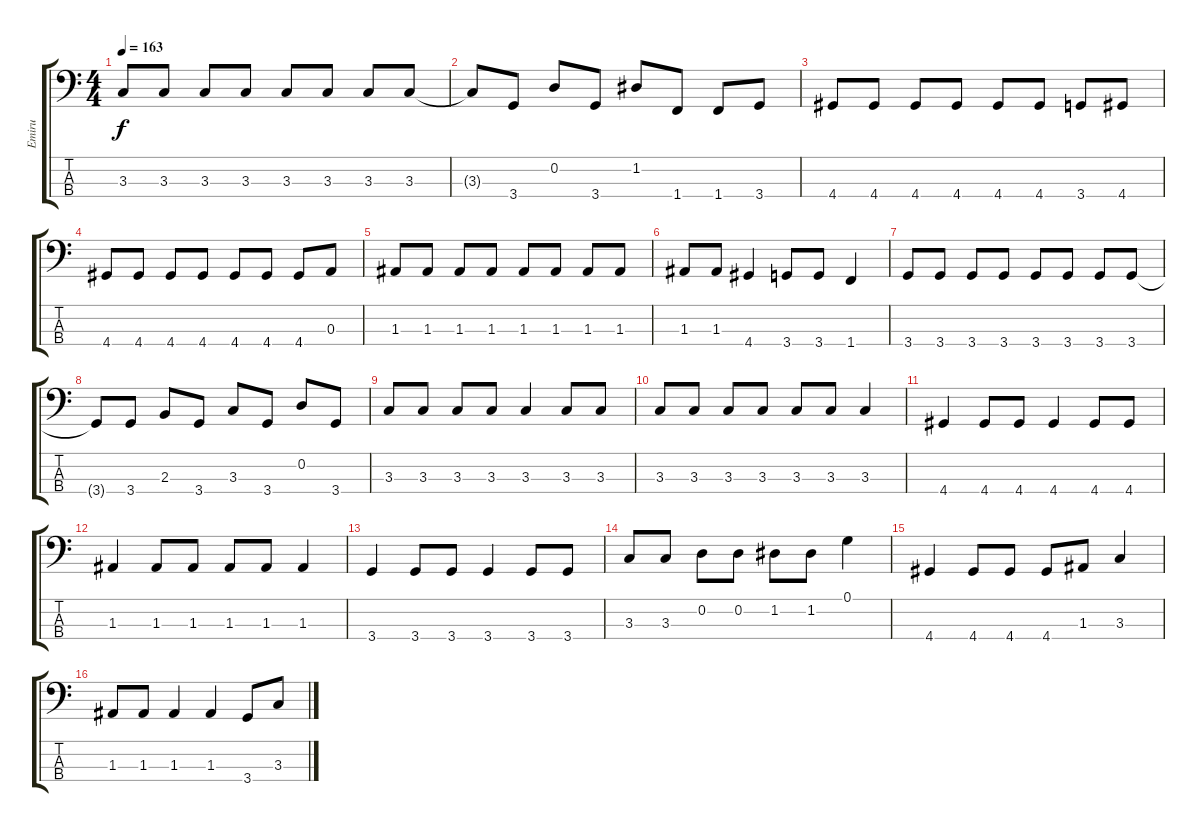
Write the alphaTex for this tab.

\track ("Emiru" "Emiru") {instrument electricbasspick}
\staff {score tabs}
\tuning (G2 D2 A1 E1) {hide}
\ts (4 4)
\tempo 163
\clef f4
\ks c
3.3.8{dy f} 3.3.8 3.3.8 3.3.8 3.3.8 3.3.8 3.3.8 3.3.8 |
3.3{t}.8 3.4.8 0.2.8 3.4.8 1.2.8 1.4.8 1.4.8 3.4.8 |
4.4.8 4.4.8 4.4.8 4.4.8 4.4.8 4.4.8 3.4.8 4.4.8 |
4.4.8 4.4.8 4.4.8 4.4.8 4.4.8 4.4.8 4.4.8 0.3.8 |
1.3.8 1.3.8 1.3.8 1.3.8 1.3.8 1.3.8 1.3.8 1.3.8 |
1.3.8 1.3.8 4.4.4 3.4.8 3.4.8 1.4.4 |
3.4.8 3.4.8 3.4.8 3.4.8 3.4.8 3.4.8 3.4.8 3.4.8 |
3.4{t}.8 3.4.8 2.3.8 3.4.8 3.3.8 3.4.8 0.2.8 3.4.8 |
3.3.8 3.3.8 3.3.8 3.3.8 3.3.4 3.3.8 3.3.8 |
3.3.8 3.3.8 3.3.8 3.3.8 3.3.8 3.3.8 3.3.4 |
4.4.4 4.4.8 4.4.8 4.4.4 4.4.8 4.4.8 |
1.3.4 1.3.8 1.3.8 1.3.8 1.3.8 1.3.4 |
3.4.4 3.4.8 3.4.8 3.4.4 3.4.8 3.4.8 |
3.3.8 3.3.8 0.2.8 0.2.8 1.2.8 1.2.8 0.1.4 |
4.4.4 4.4.8 4.4.8 4.4.8 1.3.8 3.3.4 |
1.3.8 1.3.8 1.3.4 1.3.4 3.4.8 3.3.8
